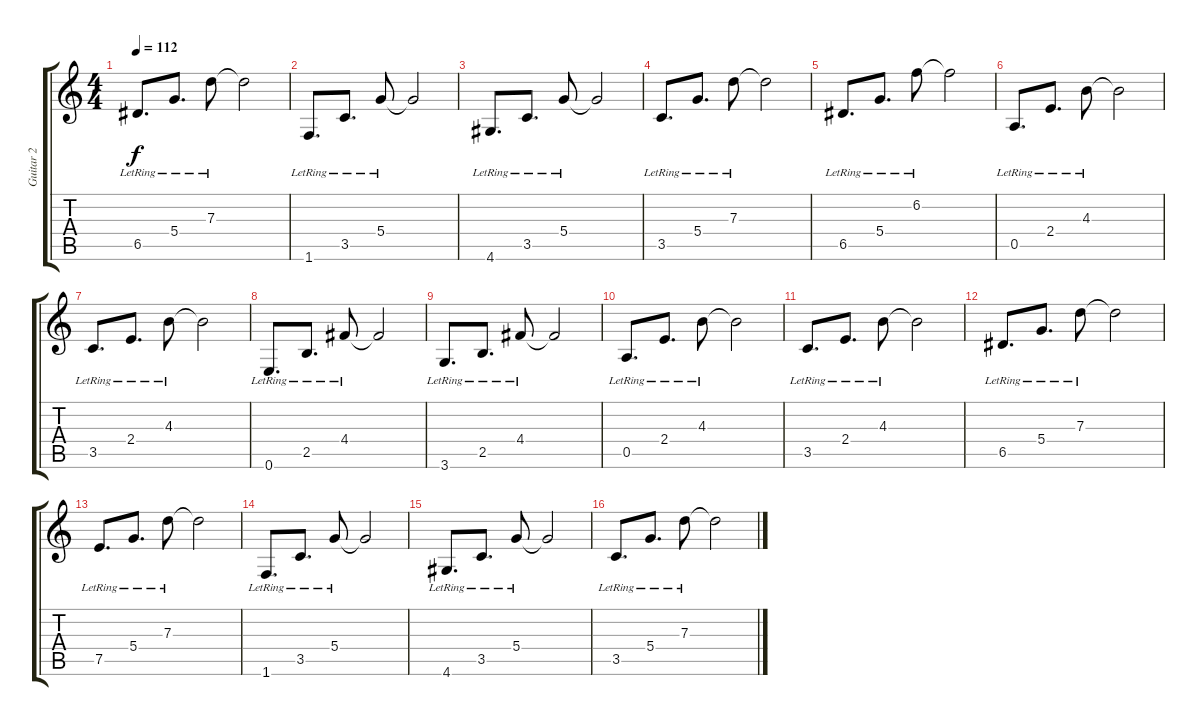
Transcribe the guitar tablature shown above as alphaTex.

\track ("Guitar 2" "Guitar 2") {instrument overdrivenguitar}
\staff {score tabs}
\tuning (E4 B3 G3 D3 A2 E2) {hide}
\ts (4 4)
\tempo 112
\clef g2
\ks c
6.5{lr}.8{d dy f} 5.4{lr}.8{d} 7.3{lr}.8 7.3{t}.2 |
1.6{lr}.8{d} 3.5{lr}.8{d} 5.4{lr}.8 5.4{t}.2 |
4.6{lr}.8{d} 3.5{lr}.8{d} 5.4{lr}.8 5.4{t}.2 |
3.5{lr}.8{d} 5.4{lr}.8{d} 7.3{lr}.8 7.3{t}.2 |
6.5{lr}.8{d} 5.4{lr}.8{d} 6.2{lr}.8 6.2{t}.2 |
0.5{lr}.8{d} 2.4{lr}.8{d} 4.3{lr}.8 4.3{t}.2 |
3.5{lr}.8{d} 2.4{lr}.8{d} 4.3{lr}.8 4.3{t}.2 |
0.6{lr}.8{d} 2.5{lr}.8{d} 4.4{lr}.8 4.4{t}.2 |
3.6{lr}.8{d} 2.5{lr}.8{d} 4.4{lr}.8 4.4{t}.2 |
0.5{lr}.8{d} 2.4{lr}.8{d} 4.3{lr}.8 4.3{t}.2 |
3.5{lr}.8{d} 2.4{lr}.8{d} 4.3{lr}.8 4.3{t}.2 |
6.5{lr}.8{d} 5.4{lr}.8{d} 7.3{lr}.8 7.3{t}.2 |
7.5{lr}.8{d} 5.4{lr}.8{d} 7.3{lr}.8 7.3{t}.2 |
1.6{lr}.8{d} 3.5{lr}.8{d} 5.4{lr}.8 5.4{t}.2 |
4.6{lr}.8{d} 3.5{lr}.8{d} 5.4{lr}.8 5.4{t}.2 |
3.5{lr}.8{d} 5.4{lr}.8{d} 7.3{lr}.8 7.3{t}.2
